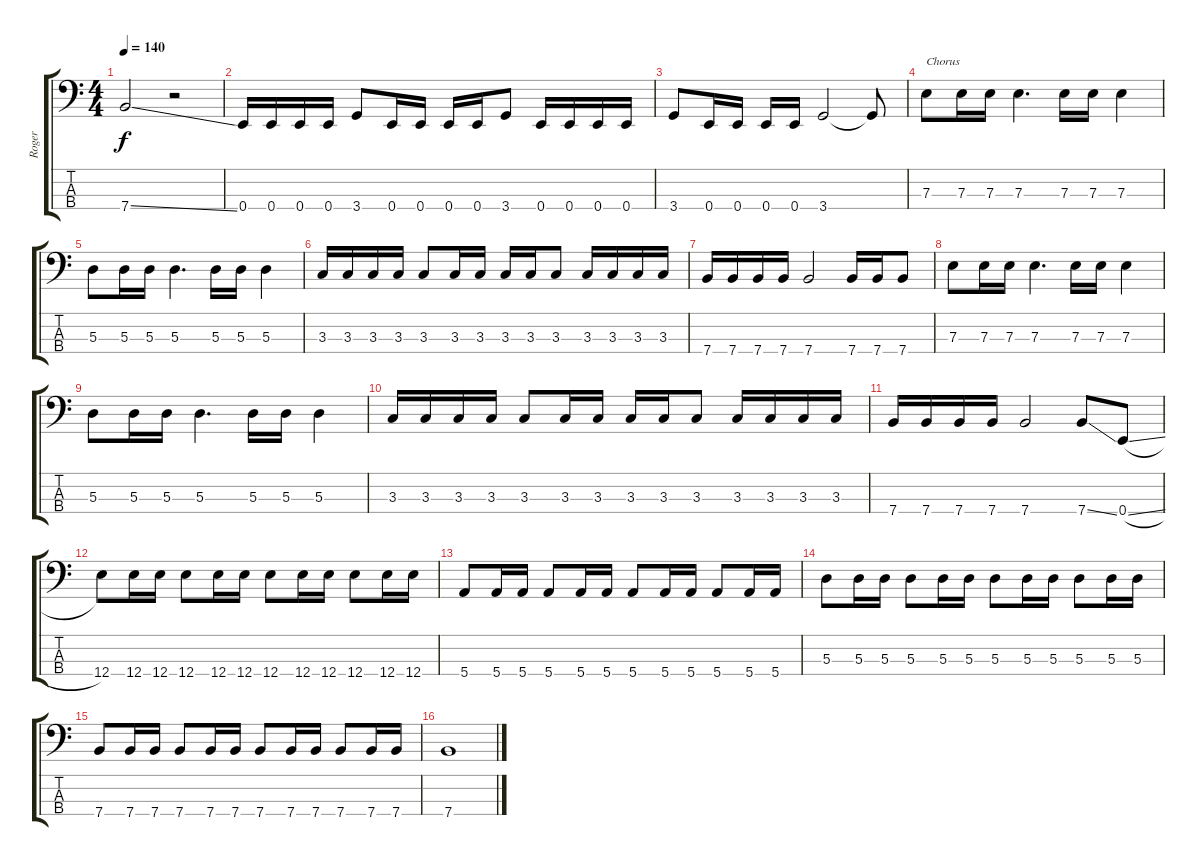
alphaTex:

\track ("Roger" "Roger") {instrument electricbassfinger}
\staff {score tabs}
\tuning (G2 D2 A1 E1) {hide}
\ts (4 4)
\tempo 140
\clef f4
\ks c
7.4{ss}.2{dy f} r.2 |
0.4.16 0.4.16 0.4.16 0.4.16 3.4.8 0.4.16 0.4.16 0.4.16 0.4.16 3.4.8 0.4.16 0.4.16 0.4.16 0.4.16 |
3.4.8 0.4.16 0.4.16 0.4.16 0.4.16 3.4.2 3.4{t}.8 |
7.3.8{txt "Chorus"} 7.3.16 7.3.16 7.3.4{d} 7.3.16 7.3.16 7.3.4 |
5.3.8 5.3.16 5.3.16 5.3.4{d} 5.3.16 5.3.16 5.3.4 |
3.3.16 3.3.16 3.3.16 3.3.16 3.3.8 3.3.16 3.3.16 3.3.16 3.3.16 3.3.8 3.3.16 3.3.16 3.3.16 3.3.16 |
7.4.16 7.4.16 7.4.16 7.4.16 7.4.2 7.4.16 7.4.16 7.4.8 |
7.3.8 7.3.16 7.3.16 7.3.4{d} 7.3.16 7.3.16 7.3.4 |
5.3.8 5.3.16 5.3.16 5.3.4{d} 5.3.16 5.3.16 5.3.4 |
3.3.16 3.3.16 3.3.16 3.3.16 3.3.8 3.3.16 3.3.16 3.3.16 3.3.16 3.3.8 3.3.16 3.3.16 3.3.16 3.3.16 |
7.4.16 7.4.16 7.4.16 7.4.16 7.4.2 7.4{ss}.8 0.4{sl}.8 |
12.4.8 12.4.16 12.4.16 12.4.8 12.4.16 12.4.16 12.4.8 12.4.16 12.4.16 12.4.8 12.4.16 12.4.16 |
5.4.8 5.4.16 5.4.16 5.4.8 5.4.16 5.4.16 5.4.8 5.4.16 5.4.16 5.4.8 5.4.16 5.4.16 |
5.3.8 5.3.16 5.3.16 5.3.8 5.3.16 5.3.16 5.3.8 5.3.16 5.3.16 5.3.8 5.3.16 5.3.16 |
7.4.8 7.4.16 7.4.16 7.4.8 7.4.16 7.4.16 7.4.8 7.4.16 7.4.16 7.4.8 7.4.16 7.4.16 |
7.4{ss}.1
